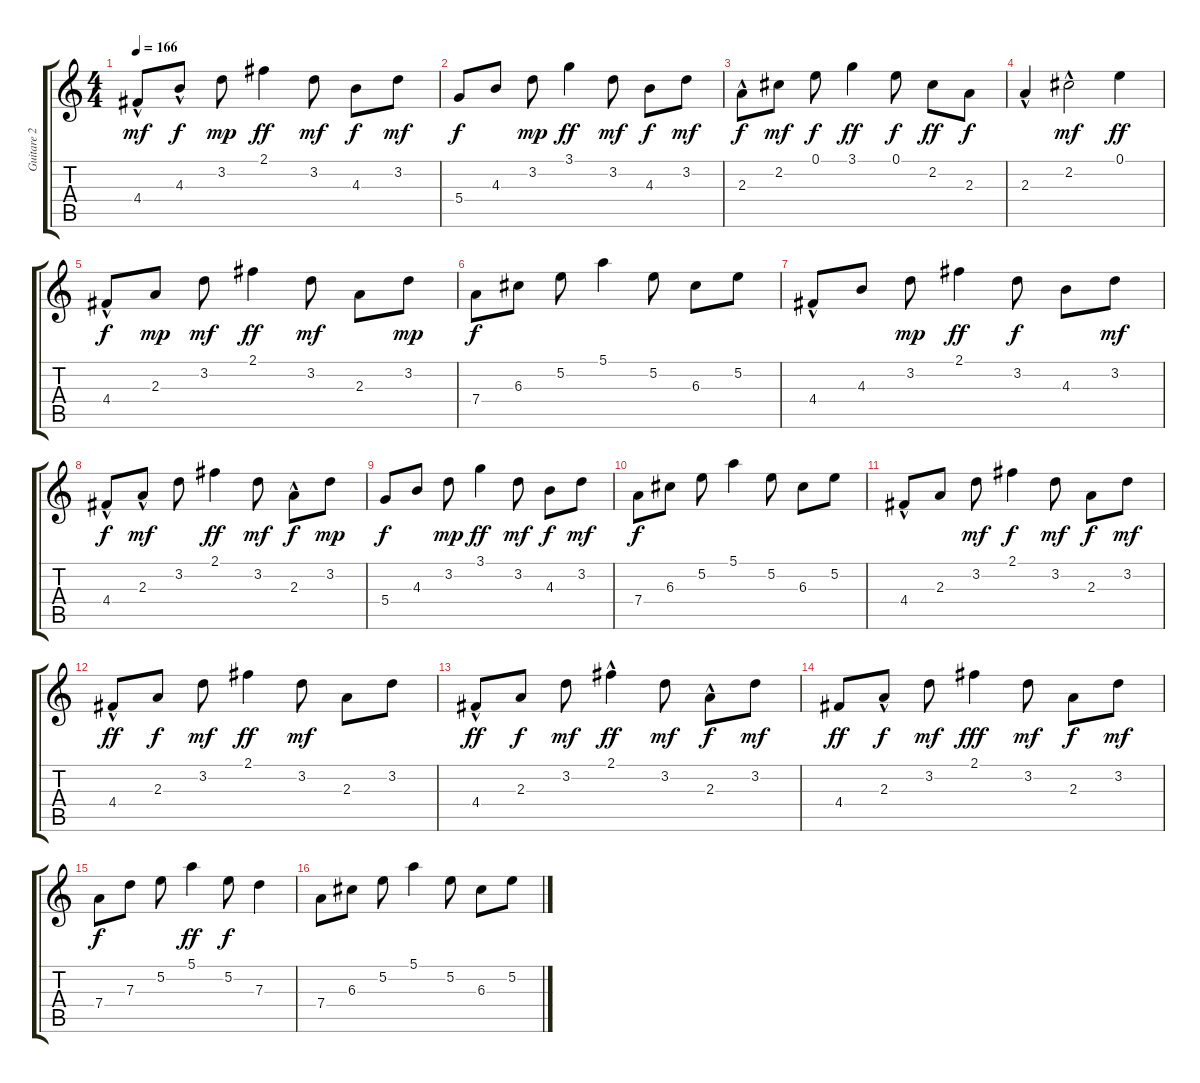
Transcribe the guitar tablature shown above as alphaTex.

\track ("Guitare 2" "Guitare 2") {instrument electricguitarjazz}
\staff {score tabs}
\tuning (E4 B3 G3 D3 A2 E2) {hide}
\ts (4 4)
\tempo 166
\clef g2
\ks c
4.4{hac}.8{dy mf} 4.3{hac}.8{dy f} 3.2.8{dy mp} 2.1.4{dy ff} 3.2.8{dy mf} 4.3.8{dy f} 3.2.8{dy mf} |
5.4.8{dy f} 4.3.8 3.2.8{dy mp} 3.1.4{dy ff} 3.2.8{dy mf} 4.3.8{dy f} 3.2.8{dy mf} |
2.3{hac}.8{dy f} 2.2.8{dy mf} 0.1.8{dy f} 3.1.4{dy ff} 0.1.8{dy f} 2.2.8{dy ff} 2.3.8{dy f} |
2.3{hac}.4 2.2{hac}.2{dy mf} 0.1.4{dy ff} |
4.4{hac}.8{dy f} 2.3.8{dy mp} 3.2.8{dy mf} 2.1.4{dy ff} 3.2.8{dy mf} 2.3.8 3.2.8{dy mp} |
7.4.8{dy f} 6.3.8 5.2.8 5.1.4 5.2.8 6.3.8 5.2.8 |
4.4{hac}.8 4.3.8 3.2.8{dy mp} 2.1.4{dy ff} 3.2.8{dy f} 4.3.8 3.2.8{dy mf} |
4.4{hac}.8{dy f} 2.3{hac}.8{dy mf} 3.2.8 2.1.4{dy ff} 3.2.8{dy mf} 2.3{hac}.8{dy f} 3.2.8{dy mp} |
5.4.8{dy f} 4.3.8 3.2.8{dy mp} 3.1.4{dy ff} 3.2.8{dy mf} 4.3.8{dy f} 3.2.8{dy mf} |
7.4.8{dy f} 6.3.8 5.2.8 5.1.4 5.2.8 6.3.8 5.2.8 |
4.4{hac}.8 2.3.8 3.2.8{dy mf} 2.1.4{dy f} 3.2.8{dy mf} 2.3.8{dy f} 3.2.8{dy mf} |
4.4{hac}.8{dy ff} 2.3.8{dy f} 3.2.8{dy mf} 2.1.4{dy ff} 3.2.8{dy mf} 2.3.8 3.2.8 |
4.4{hac}.8{dy ff} 2.3.8{dy f} 3.2.8{dy mf} 2.1{hac}.4{dy ff} 3.2.8{dy mf} 2.3{hac}.8{dy f} 3.2.8{dy mf} |
4.4.8{dy ff} 2.3{hac}.8{dy f} 3.2.8{dy mf} 2.1.4{dy fff} 3.2.8{dy mf} 2.3.8{dy f} 3.2.8{dy mf} |
7.4.8{dy f} 7.3.8 5.2.8 5.1.4{dy ff} 5.2.8{dy f} 7.3.4 |
7.4.8 6.3.8 5.2.8 5.1.4 5.2.8 6.3.8 5.2.8
